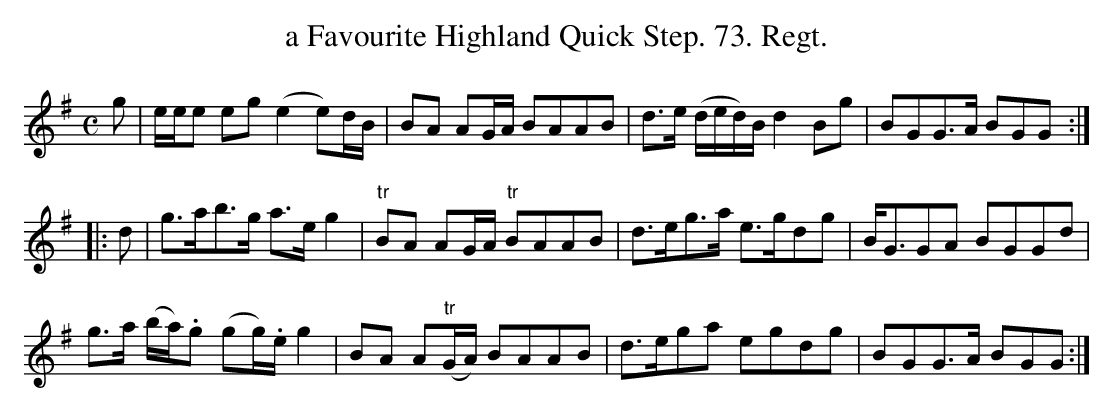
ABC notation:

X:1
T:a Favourite Highland Quick Step. 73. Regt.
M:C
K:G major
g|\
e/e/e eg (e2 e)d/B/|BA AG/A/ BAAB|\
d>e (d/e/d/)B/ d2Bg| BGG>A BGG::
d|\
g>ab>g a>eg2| "tr"BA AG/A/ "tr"BAAB|\
d>eg>a e>gdg| B<GGA BGGd|
g>a (b/a/).g (gg/).e/ g2| BA A"tr"(G/A/) BAAB|\
d>ega egdg| BGG>A BGG:|
